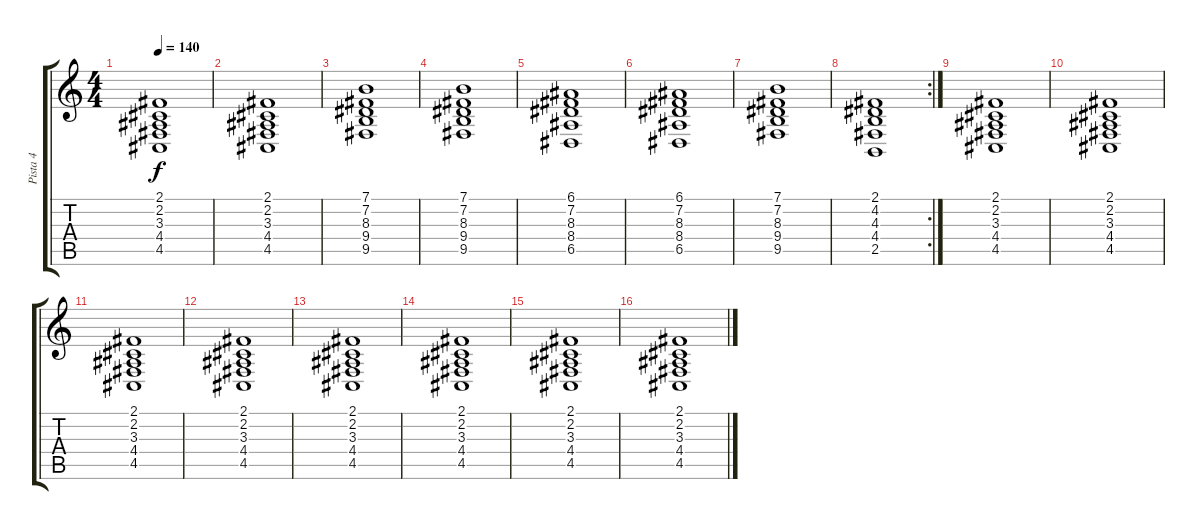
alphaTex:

\track ("Pista 4" "Pista 4") {instrument fx6goblins}
\staff {score tabs}
\tuning (E4 B3 G3 D3 A2 E2) {hide}
\ts (4 4)
\tempo 140
\clef g2
\ks c
(2.1 2.2 3.3 4.4 4.5).1{dy f} |
(2.1 2.2 3.3 4.4 4.5).1 |
(7.1 7.2 8.3 9.4 9.5).1 |
(7.1 7.2 8.3 9.4 9.5).1 |
(6.1 7.2 8.3 8.4 6.5).1 |
(6.1 7.2 8.3 8.4 6.5).1 |
(7.1 7.2 8.3 9.4 9.5).1 |
\rc 2
(2.1 4.2 4.3 4.4 2.5).1 |
(2.1 2.2 3.3 4.4 4.5).1 |
(2.1 2.2 3.3 4.4 4.5).1 |
(2.1 2.2 3.3 4.4 4.5).1 |
(2.1 2.2 3.3 4.4 4.5).1 |
(2.1 2.2 3.3 4.4 4.5).1 |
(2.1 2.2 3.3 4.4 4.5).1 |
(2.1 2.2 3.3 4.4 4.5).1 |
(2.1 2.2 3.3 4.4 4.5).1
